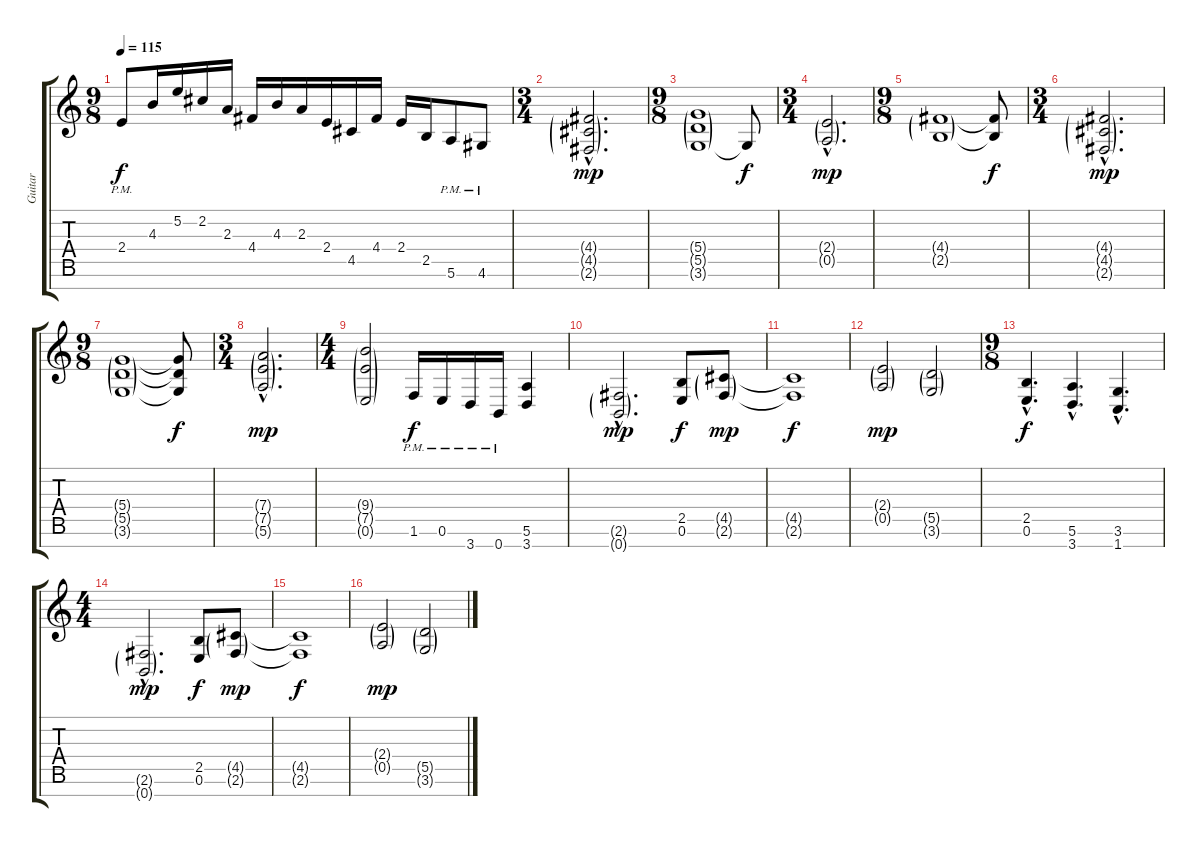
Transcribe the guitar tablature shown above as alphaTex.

\track ("Guitar" "Guitar") {instrument distortionguitar}
\staff {score tabs}
\tuning (E4 B3 G3 D3 A2 E2 B1) {hide}
\ts (9 8)
\tempo 115
\clef g2
\ks c
2.4{pm}.8{dy f} 4.3.16 5.2.16 2.2.16 2.3.16 4.4.16 4.3.16 2.3.16 2.4.16 4.5.16 4.4.16 2.4.16 2.5.16 5.6{pm}.8 4.6{pm}.8 |
\ts (3 4)
(4.4{g hac} 4.5{g hac} 2.6{g hac}).2{d dy mp} |
\ts (9 8)
(5.4{g} 5.5{g} 3.6{g}).1 3.6{t}.8{dy f} |
\ts (3 4)
(2.4{g hac} 0.5{g hac}).2{d dy mp} |
\ts (9 8)
(4.4{g} 2.5{g}).1 (4.4{t} 2.5{t}).8{dy f} |
\ts (3 4)
(4.4{g hac} 4.5{g hac} 2.6{g hac}).2{d dy mp} |
\ts (9 8)
(5.4{g} 5.5{g} 3.6{g}).1 (5.4{t} 5.5{t} 3.6{t}).8{dy f} |
\ts (3 4)
(7.4{g hac} 7.5{g hac} 5.6{g hac}).2{d dy mp} |
\ts (4 4)
(9.4{g} 7.5{g} 0.6{g}).2 1.6{pm}.16{dy f} 0.6{pm}.16 3.7{pm}.16 0.7{pm}.16 (5.6 3.7).4 |
(2.6{g hac} 0.7{g hac}).2{d dy mp} (2.5 0.6).8{dy f} (4.5{g} 2.6{g}).8{dy mp} |
(4.5{t} 2.6{t}).1{dy f} |
(2.4{g} 0.5{g}).2{dy mp} (5.5{g} 3.6{g}).2 |
\ts (9 8)
(2.5{hac} 0.6{hac}).4{d dy f} (5.6{hac} 3.7{hac}).4{d} (3.6{hac} 1.7{hac}).4{d} |
\ts (4 4)
(2.6{g hac} 0.7{g hac}).2{d dy mp} (2.5 0.6).8{dy f} (4.5{g} 2.6{g}).8{dy mp} |
(4.5{t} 2.6{t}).1{dy f} |
(2.4{g} 0.5{g}).2{dy mp} (5.5{g} 3.6{g}).2
